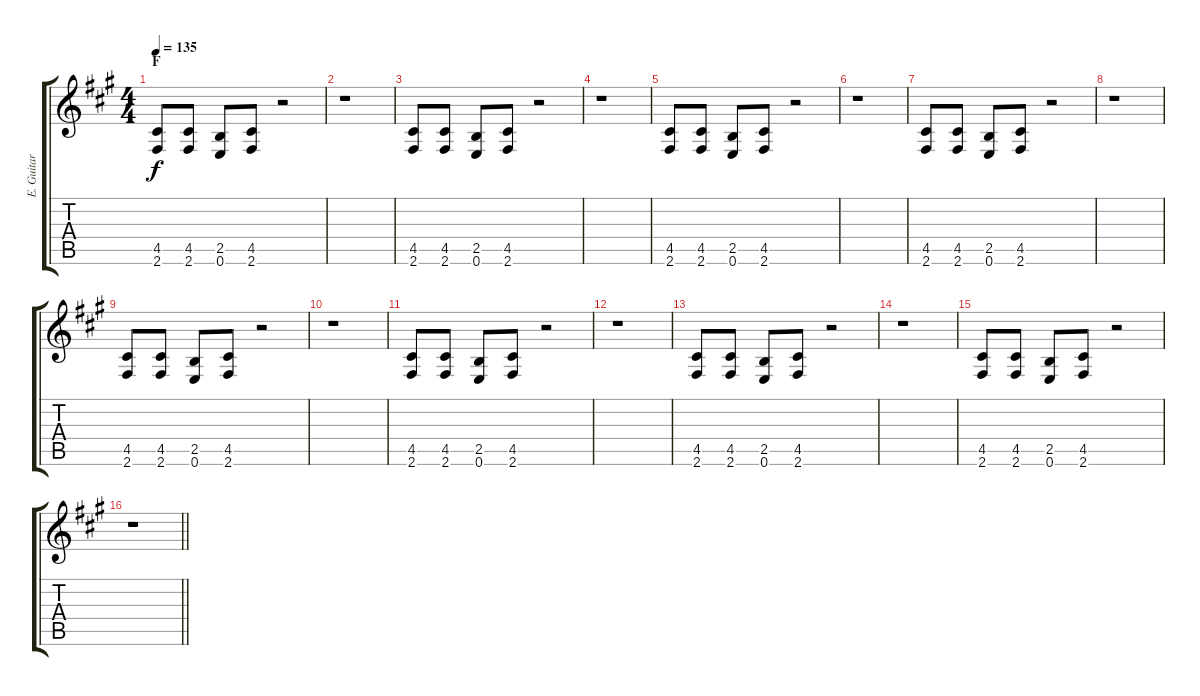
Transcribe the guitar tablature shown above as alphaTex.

\track ("E. Guitar II" "E. Guitar ") {instrument overdrivenguitar}
\staff {score tabs}
\tuning (E4 B3 G3 D3 A2 E2) {hide}
\ts (4 4)
\section ("" "F")
\tempo 135
\clef g2
\ks a
(4.5 2.6).8{dy f} (4.5 2.6).8 (2.5 0.6).8 (4.5 2.6).8 r.2 |
r.1 |
(4.5 2.6).8 (4.5 2.6).8 (2.5 0.6).8 (4.5 2.6).8 r.2 |
r.1 |
(4.5 2.6).8 (4.5 2.6).8 (2.5 0.6).8 (4.5 2.6).8 r.2 |
r.1 |
(4.5 2.6).8 (4.5 2.6).8 (2.5 0.6).8 (4.5 2.6).8 r.2 |
r.1 |
(4.5 2.6).8 (4.5 2.6).8 (2.5 0.6).8 (4.5 2.6).8 r.2 |
r.1 |
(4.5 2.6).8 (4.5 2.6).8 (2.5 0.6).8 (4.5 2.6).8 r.2 |
r.1 |
(4.5 2.6).8 (4.5 2.6).8 (2.5 0.6).8 (4.5 2.6).8 r.2 |
r.1 |
(4.5 2.6).8 (4.5 2.6).8 (2.5 0.6).8 (4.5 2.6).8 r.2 |
\barLineRight lightlight
r.1
